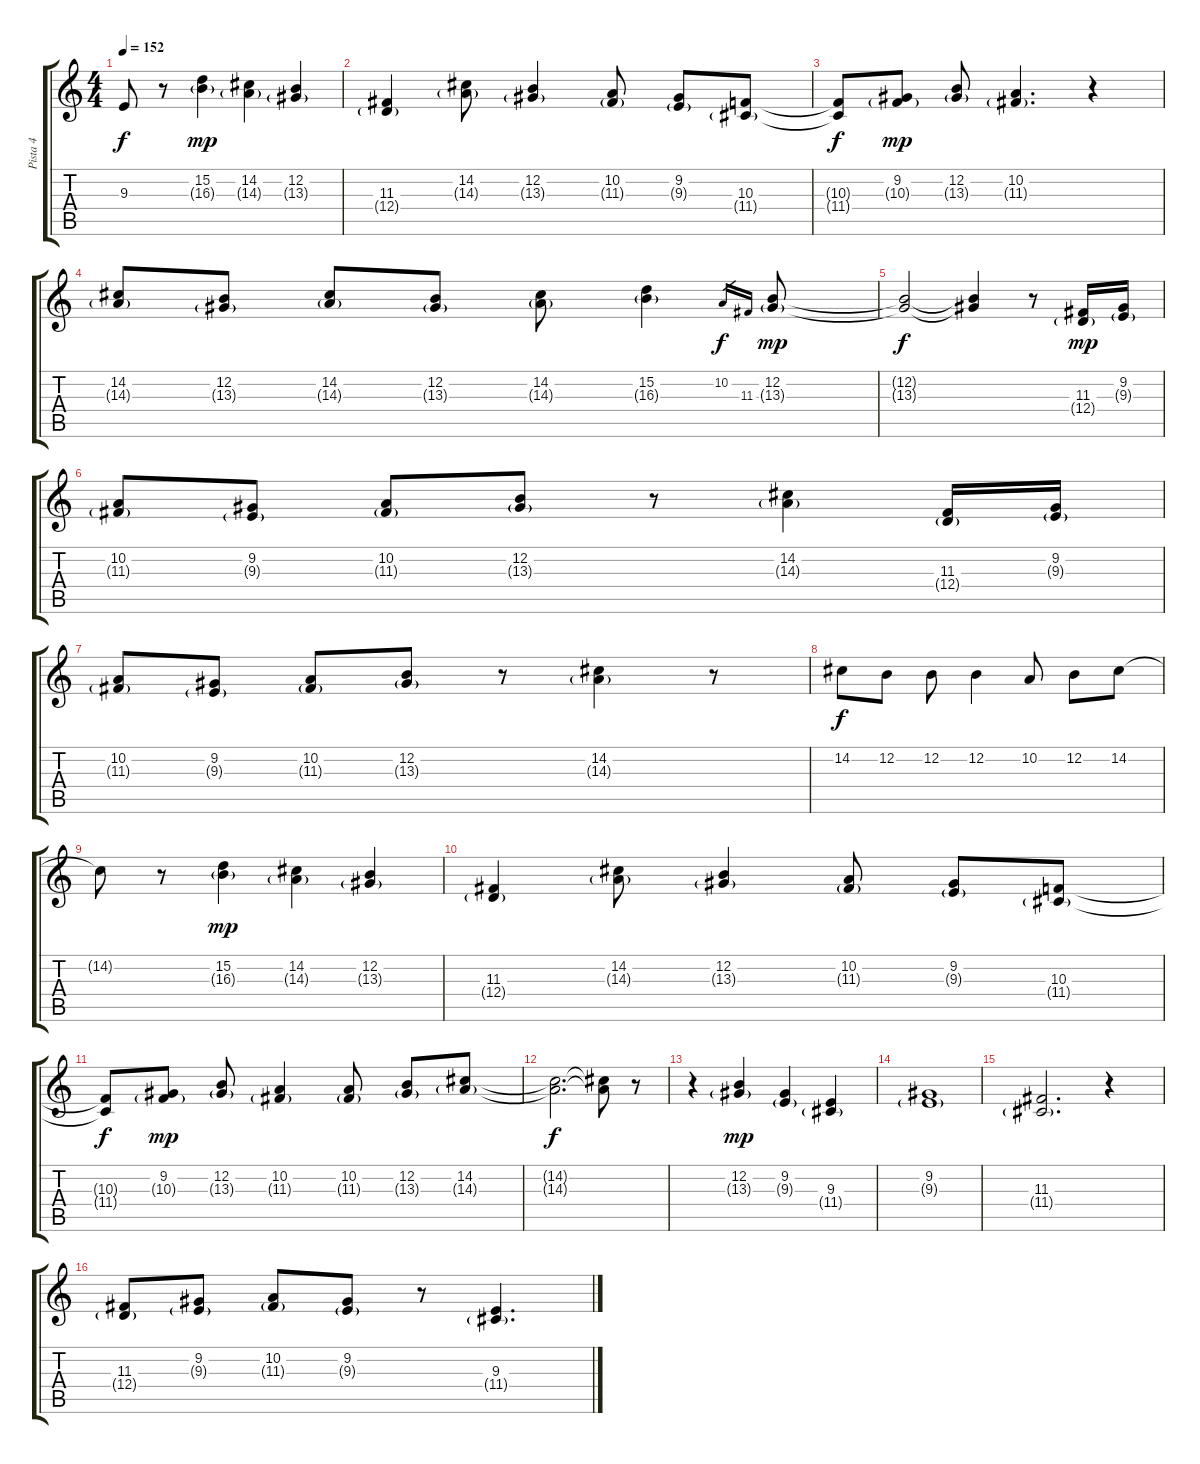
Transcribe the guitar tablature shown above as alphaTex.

\track ("Pista 4" "Pista 4") {instrument lead2sawtooth}
\staff {score tabs}
\tuning (E4 B3 G3 D3 A2 E2) {hide}
\ts (4 4)
\tempo 152
\clef g2
\ks c
9.3{t}.8{dy f} r.8 (15.2 16.3{g}).4{dy mp} (14.2 14.3{g}).4 (12.2 13.3{g}).4 |
(11.3 12.4{g}).4 (14.2 14.3{g}).8 (12.2 13.3{g}).4 (10.2 11.3{g}).8 (9.2 9.3{g}).8 (10.3 11.4{g}).8 |
(10.3{t} 11.4{t}).8{dy f} (9.2 10.3{g}).8{dy mp} (12.2 13.3{g}).8 (10.2 11.3{g}).4{d} r.4 |
(14.2 14.3{g}).8 (12.2 13.3{g}).8 (14.2 14.3{g}).8 (12.2 13.3{g}).8 (14.2 14.3{g}).8 (15.2 16.3{g}).4 10.2.16{gr dy f} 11.3.16{gr} (12.2 13.3{g}).8{dy mp} |
(12.2{t} 13.3{t}).2{dy f} (12.2{t} 13.3{t}).4 r.8 (11.3 12.4{g}).16{dy mp} (9.2 9.3{g}).16 |
(10.2 11.3{g}).8 (9.2 9.3{g}).8 (10.2 11.3{g}).8 (12.2 13.3{g}).8 r.8 (14.2 14.3{g}).4 (11.3 12.4{g}).16 (9.2 9.3{g}).16 |
(10.2 11.3{g}).8 (9.2 9.3{g}).8 (10.2 11.3{g}).8 (12.2 13.3{g}).8 r.8 (14.2 14.3{g}).4 r.8 |
14.2.8{dy f} 12.2.8 12.2.8 12.2.4 10.2.8 12.2.8 14.2.8 |
14.2{t}.8 r.8 (15.2 16.3{g}).4{dy mp} (14.2 14.3{g}).4 (12.2 13.3{g}).4 |
(11.3 12.4{g}).4 (14.2 14.3{g}).8 (12.2 13.3{g}).4 (10.2 11.3{g}).8 (9.2 9.3{g}).8 (10.3 11.4{g}).8 |
(10.3{t} 11.4{t}).8{dy f} (9.2 10.3{g}).8{dy mp} (12.2 13.3{g}).8 (10.2 11.3{g}).4 (10.2 11.3{g}).8 (12.2 13.3{g}).8 (14.2 14.3{g}).8 |
(14.2{t} 14.3{t}).2{d dy f} (14.2{t} 14.3{t}).8 r.8 |
r.4 (12.2 13.3{g}).4{dy mp} (9.2 9.3{g}).4 (9.3 11.4{g}).4 |
(9.2 9.3{g}).1 |
(11.3 11.4{g}).2{d} r.4 |
(11.3 12.4{g}).8 (9.2 9.3{g}).8 (10.2 11.3{g}).8 (9.2 9.3{g}).8 r.8 (9.3 11.4{g}).4{d}
